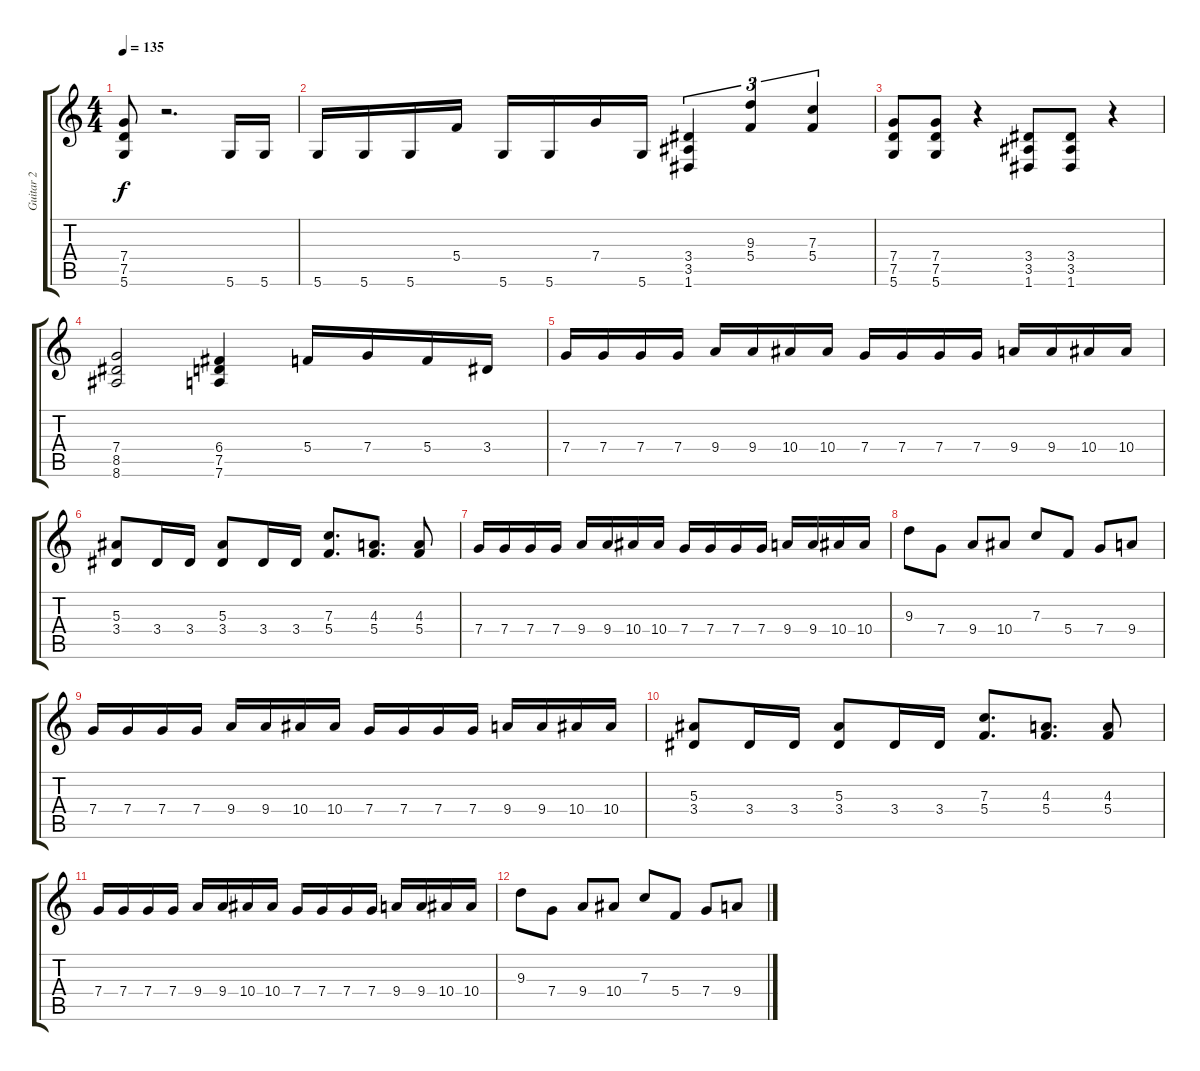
\track ("Guitar 2" "Guitar 2") {instrument distortionguitar}
\staff {score tabs}
\tuning (D4 A3 F3 C3 G2 D2) {hide}
\ts (4 4)
\tempo 135
\clef g2
\ks c
(7.4 7.5 5.6).8{dy f} r.2{d} 5.6.16 5.6.16 |
5.6.16 5.6.16 5.6.16 5.4.16 5.6.16 5.6.16 7.4.16 5.6.16 (3.4 3.5 1.6).4{tu (3 2)} (9.3 5.4).4{tu (3 2)} (7.3 5.4).4{tu (3 2)} |
(7.4 7.5 5.6).8 (7.4 7.5 5.6).8 r.4 (3.4 3.5 1.6).8 (3.4 3.5 1.6).8 r.4 |
(7.4 8.5 8.6).2 (6.4 7.5 7.6).4 5.4.16 7.4.16 5.4.16 3.4.16 |
7.4.16 7.4.16 7.4.16 7.4.16 9.4.16 9.4.16 10.4.16 10.4.16 7.4.16 7.4.16 7.4.16 7.4.16 9.4.16 9.4.16 10.4.16 10.4.16 |
(5.3 3.4).8 3.4.16 3.4.16 (5.3 3.4).8 3.4.16 3.4.16 (7.3 5.4).8{d} (4.3 5.4).8{d} (4.3 5.4).8 |
7.4.16 7.4.16 7.4.16 7.4.16 9.4.16 9.4.16 10.4.16 10.4.16 7.4.16 7.4.16 7.4.16 7.4.16 9.4.16 9.4.16 10.4.16 10.4.16 |
9.3.8 7.4.8 9.4.8 10.4.8 7.3.8 5.4.8 7.4.8 9.4.8 |
7.4.16 7.4.16 7.4.16 7.4.16 9.4.16 9.4.16 10.4.16 10.4.16 7.4.16 7.4.16 7.4.16 7.4.16 9.4.16 9.4.16 10.4.16 10.4.16 |
(5.3 3.4).8 3.4.16 3.4.16 (5.3 3.4).8 3.4.16 3.4.16 (7.3 5.4).8{d} (4.3 5.4).8{d} (4.3 5.4).8 |
7.4.16 7.4.16 7.4.16 7.4.16 9.4.16 9.4.16 10.4.16 10.4.16 7.4.16 7.4.16 7.4.16 7.4.16 9.4.16 9.4.16 10.4.16 10.4.16 |
9.3.8 7.4.8 9.4.8 10.4.8 7.3.8 5.4.8 7.4.8 9.4.8
